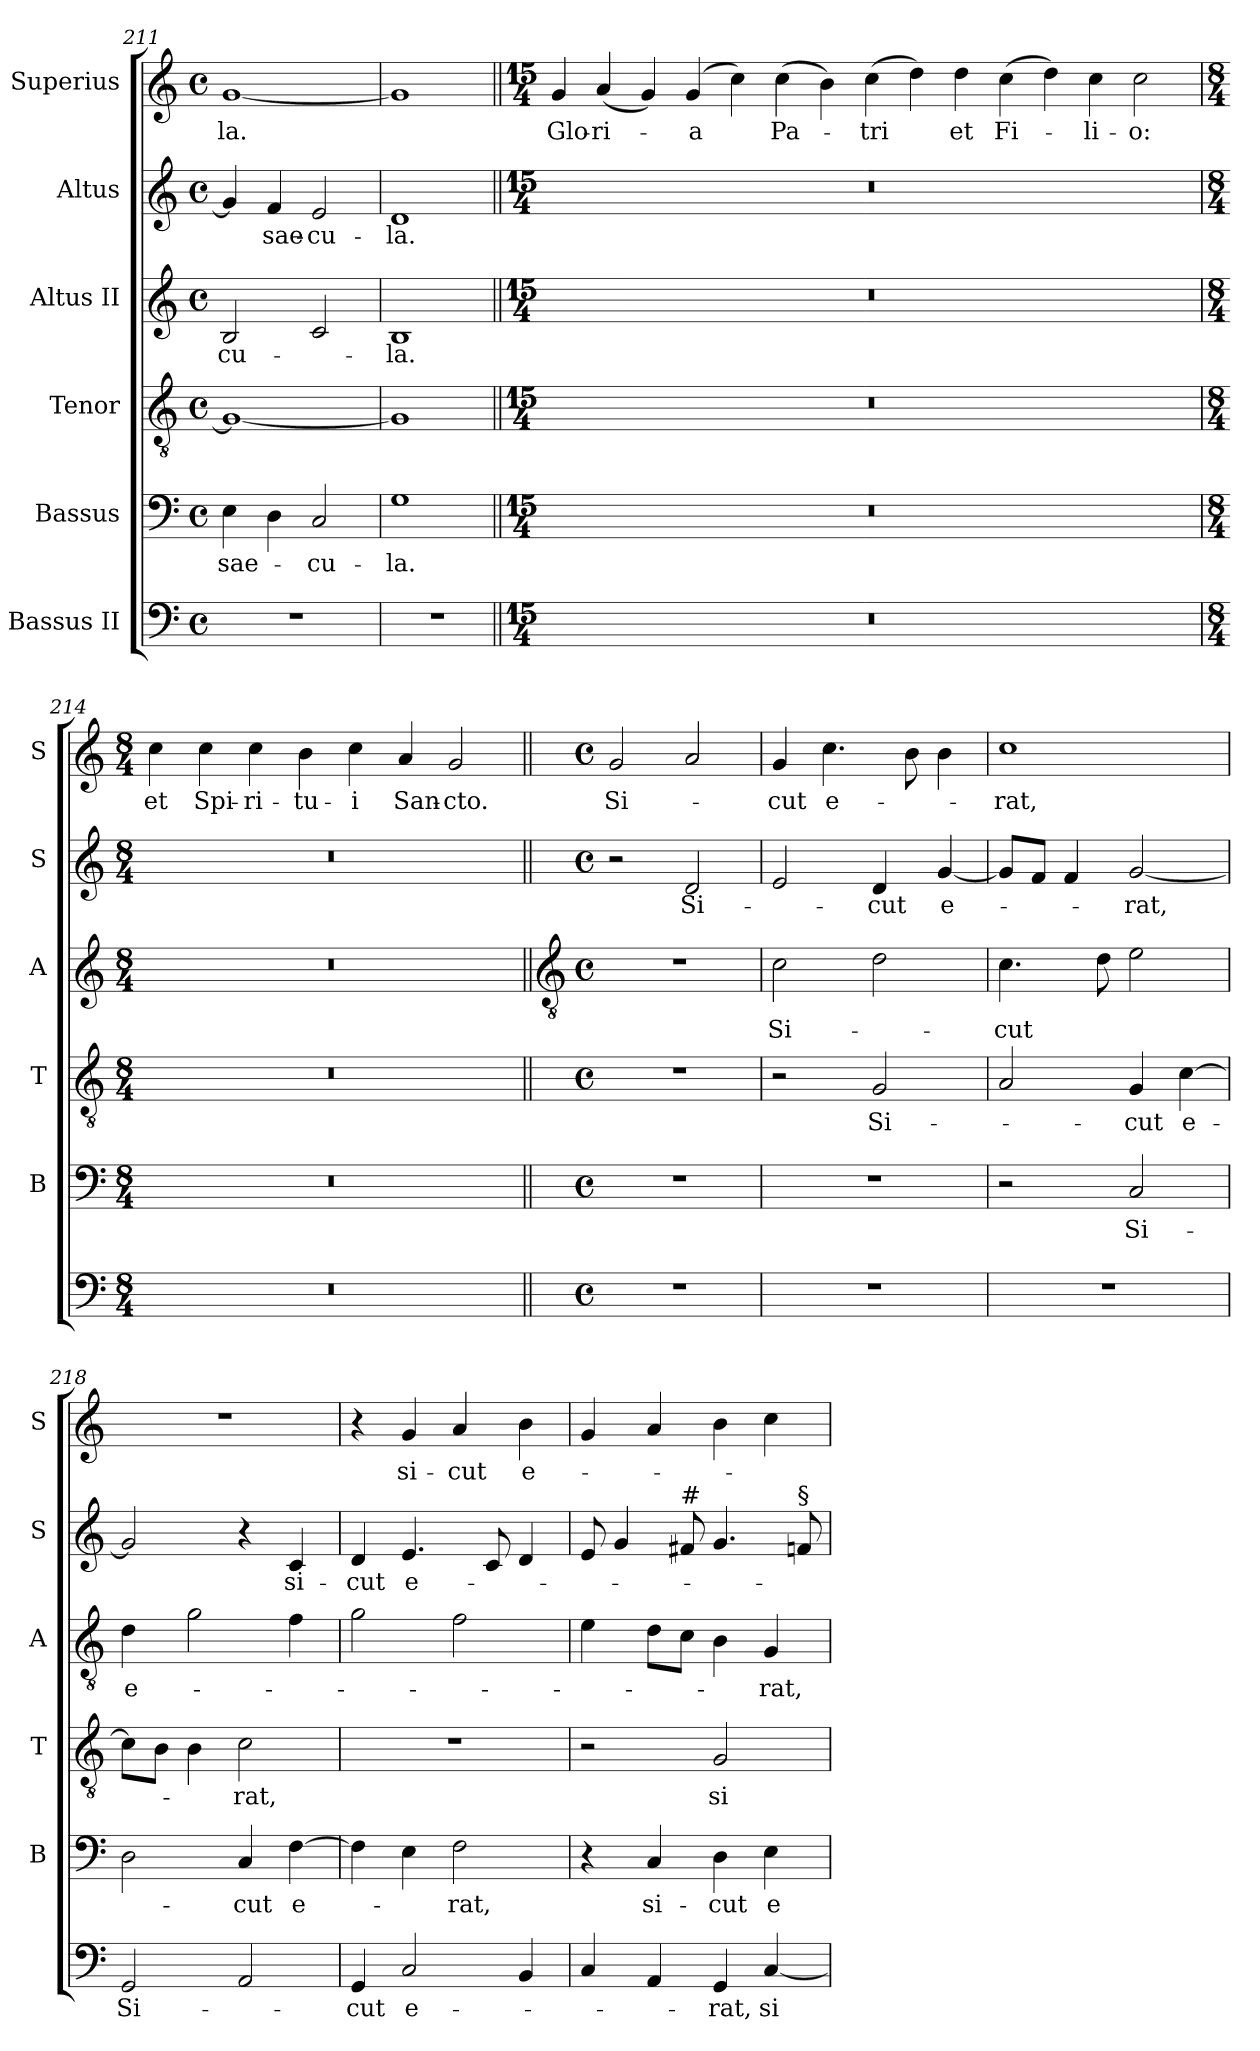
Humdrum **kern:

**kern	**text	**kern	**text	**kern	**text	**kern	**text	**kern	**text	**kern	**text
*part6	*part6	*part5	*part5	*part4	*part4	*part3	*part3	*part2	*part2	*part1	*part1
*staff6	*staff6	*staff5	*staff5	*staff4	*staff4	*staff3	*staff3	*staff2	*staff2	*staff1	*staff1
*I"Bassus II	*	*I"Bassus	*	*I"Tenor	*	*I"Altus II	*	*I"Altus	*	*I"Superius	*
*	*	*I'B	*	*I'T	*	*I'A	*	*I'S	*	*I'S	*
*clefF4	*	*clefF4	*	*clefGv2	*	*clefG2	*	*clefG2	*	*clefG2	*
*	*	*	*	*ITrd7c12	*	*	*	*	*	*	*
*k[]	*	*k[]	*	*k[]	*	*k[]	*	*k[]	*	*k[]	*
*C:	*	*C:	*	*C:	*	*C:	*	*C:	*	*C:	*
*M4/4	*	*M4/4	*	*M4/4	*	*M4/4	*	*M4/4	*	*M4/4	*
*met(c)	*	*met(c)	*	*met(c)	*	*met(c)	*	*met(c)	*	*met(c)	*
=211	=211	=211	=211	=211	=211	=211	=211	=211	=211	=211	=211
!	!	!	!LO:LY:b	!	!	!	!LO:LY:b	!	!	!	!LO:LY:b
1r	.	4E\	sae-	1GG_	.	2B/	-cu-	4g/]	.	[<1g	-la.
!	!	!	!	!	!	!	!	!	!LO:LY:b	!	!
.	.	4D\	.	.	.	.	.	4f/	sae-	.	.
!	!	!	!LO:LY:b	!	!	!	!	!	!LO:LY:b	!	!
.	.	2C/	-cu-	.	.	2c/	.	2e/	-cu-	.	.
=212	=212	=212	=212	=212	=212	=212	=212	=212	=212	=212	=212
!	!	!	!LO:LY:b	!	!	!	!LO:LY:b	!	!LO:LY:b	!	!
1r	.	1G	-la.	1GG]	.	1B	-la.	1d	-la.	1g]	.
!!LO:PB:g=z
=213||	=213||	=213||	=213||	=213||	=213||	=213||	=213||	=213||	=213||	=213||	=213||
*M15/4	*	*M15/4	*	*M15/4	*	*M15/4	*	*M15/4	*	*M15/4	*
!LO:N:vis=1	!	!LO:N:vis=1	!	!LO:N:vis=1	!	!LO:N:vis=1	!	!LO:N:vis=1	!	!	!LO:LY:b
4%15r	.	4%15r	.	4%15r	.	4%15r	.	4%15r	.	4g/	Glo-
!	!	!	!	!	!	!	!	!	!	!	!LO:LY:b
.	.	.	.	.	.	.	.	.	.	(4a/	-ri-
.	.	.	.	.	.	.	.	.	.	4g/)	.
!	!	!	!	!	!	!	!	!	!	!	!LO:LY:b
.	.	.	.	.	.	.	.	.	.	(4g/	-a
.	.	.	.	.	.	.	.	.	.	4cc\)	.
!	!	!	!	!	!	!	!	!	!	!	!LO:LY:b
.	.	.	.	.	.	.	.	.	.	(>4cc\	Pa-
.	.	.	.	.	.	.	.	.	.	4b\)	.
!	!	!	!	!	!	!	!	!	!	!	!LO:LY:b
.	.	.	.	.	.	.	.	.	.	(>4cc\	-tri
.	.	.	.	.	.	.	.	.	.	4dd\)	.
!	!	!	!	!	!	!	!	!	!	!	!LO:LY:b
.	.	.	.	.	.	.	.	.	.	4dd\	et
!	!	!	!	!	!	!	!	!	!	!	!LO:LY:b
.	.	.	.	.	.	.	.	.	.	(>4cc\	Fi-
.	.	.	.	.	.	.	.	.	.	4dd\)	.
!	!	!	!	!	!	!	!	!	!	!	!LO:LY:b
.	.	.	.	.	.	.	.	.	.	4cc\	-li-
!	!	!	!	!	!	!	!	!	!	!	!LO:LY:b
.	.	.	.	.	.	.	.	.	.	2cc\	-o:
=214	=214	=214	=214	=214	=214	=214	=214	=214	=214	=214	=214
*M8/4	*	*M8/4	*	*M8/4	*	*M8/4	*	*M8/4	*	*M8/4	*
!LO:N:vis=1	!	!LO:N:vis=1	!	!LO:N:vis=1	!	!LO:N:vis=1	!	!LO:N:vis=1	!	!	!LO:LY:b
0r	.	0r	.	0r	.	0r	.	0r	.	4cc\	et
!	!	!	!	!	!	!	!	!	!	!	!LO:LY:b
.	.	.	.	.	.	.	.	.	.	4cc\	Spi-
!	!	!	!	!	!	!	!	!	!	!	!LO:LY:b
.	.	.	.	.	.	.	.	.	.	4cc\	-ri-
!	!	!	!	!	!	!	!	!	!	!	!LO:LY:b
.	.	.	.	.	.	.	.	.	.	4b\	-tu-
!	!	!	!	!	!	!	!	!	!	!	!LO:LY:b
.	.	.	.	.	.	.	.	.	.	4cc\	-i
!	!	!	!	!	!	!	!	!	!	!	!LO:LY:b
.	.	.	.	.	.	.	.	.	.	4a/	San-
!	!	!	!	!	!	!	!	!	!	!	!LO:LY:b
.	.	.	.	.	.	.	.	.	.	2g/	-cto.
!!LO:LB:g=z
=215||	=215||	=215||	=215||	=215||	=215||	=215||	=215||	=215||	=215||	=215||	=215||
*	*	*	*	*	*	*clefGv2	*	*	*	*	*
*M4/4	*	*M4/4	*	*M4/4	*	*M4/4	*	*M4/4	*	*M4/4	*
*met(c)	*	*met(c)	*	*met(c)	*	*met(c)	*	*met(c)	*	*met(c)	*
!	!	!	!	!	!	!	!	!	!	!	!LO:LY:b
1r	.	1r	.	1r	.	1r	.	2r	.	2g/	Si-
!	!	!	!	!	!	!	!	!	!LO:LY:b	!	!
.	.	.	.	.	.	.	.	2d/	Si-	2a/	.
=216	=216	=216	=216	=216	=216	=216	=216	=216	=216	=216	=216
!	!	!	!	!	!	!	!LO:LY:b	!	!	!	!LO:LY:b
1r	.	1r	.	2r	.	2c\	Si-	2e/	.	4g/	-cut
!	!	!	!	!	!	!	!	!	!	!	!LO:LY:b
.	.	.	.	.	.	.	.	.	.	4.cc\	e-
!	!	!	!	!	!LO:LY:b	!	!	!	!LO:LY:b	!	!
.	.	.	.	2GG/	Si-	2d\	.	4d/	-cut	.	.
.	.	.	.	.	.	.	.	.	.	8b\	.
!	!	!	!	!	!	!	!	!	!LO:LY:b	!	!
.	.	.	.	.	.	.	.	[<4g/	e-	4b\	.
=217	=217	=217	=217	=217	=217	=217	=217	=217	=217	=217	=217
!	!	!	!	!	!	!	!LO:LY:b	!	!	!	!LO:LY:b
1r	.	2r	.	2AA/	.	4.c\	-cut	8g/L]	.	1cc	-rat,
.	.	.	.	.	.	.	.	8f/J	.	.	.
.	.	.	.	.	.	.	.	4f/	.	.	.
.	.	.	.	.	.	8d\	.	.	.	.	.
!	!	!	!LO:LY:b	!	!LO:LY:b	!	!	!	!LO:LY:b	!	!
.	.	2C/	Si-	4GG/	-cut	2e\	.	[<2g/	-rat,	.	.
!	!	!	!	!	!LO:LY:b	!	!	!	!	!	!
.	.	.	.	[>4C\	e-	.	.	.	.	.	.
=218	=218	=218	=218	=218	=218	=218	=218	=218	=218	=218	=218
!	!LO:LY:b	!	!	!	!	!	!LO:LY:b	!	!	!	!
2GG/	Si-	2D\	.	8C\L]	.	4d\	e-	2g/]	.	1r	.
.	.	.	.	8BB\J	.	.	.	.	.	.	.
.	.	.	.	4BB\	.	2g\	.	.	.	.	.
!	!	!	!LO:LY:b	!	!LO:LY:b	!	!	!	!	!	!
2AA/	.	4C/	-cut	2C\	-rat,	.	.	4r	.	.	.
!	!	!	!LO:LY:b	!	!	!	!	!	!LO:LY:b	!	!
.	.	[>4F\	e-	.	.	4f\	.	4c/	si-	.	.
=219	=219	=219	=219	=219	=219	=219	=219	=219	=219	=219	=219
!	!LO:LY:b	!	!	!	!	!	!	!	!LO:LY:b	!	!
4GG/	-cut	4F\]	.	1r	.	2g\	.	4d/	-cut	4r	.
!	!LO:LY:b	!	!	!	!	!	!	!	!LO:LY:b	!	!LO:LY:b
2C/	e-	4E\	.	.	.	.	.	4.e/	e-	4g/	si-
!	!	!	!LO:LY:b	!	!	!	!	!	!	!	!LO:LY:b
.	.	2F\	-rat,	.	.	2f\	.	.	.	4a/	-cut
.	.	.	.	.	.	.	.	8c/	.	.	.
!	!	!	!	!	!	!	!	!	!	!	!LO:LY:b
4BB/	.	.	.	.	.	.	.	4d/	.	4b\	e-
!!LO:LB:g=z
=220	=220	=220	=220	=220	=220	=220	=220	=220	=220	=220	=220
4C/	.	4r	.	2r	.	4e\	.	8e/	.	4g/	.
.	.	.	.	.	.	.	.	4g/	.	.	.
!	!	!	!LO:LY:b	!	!	!	!	!	!	!	!
4AA/	.	4C/	si-	.	.	8d\L	.	.	.	4a/	.
!	!	!	!	!	!	!	!	!LO:TX:a:t=#	!	!	!
.	.	.	.	.	.	8c\J	.	8f#/	.	.	.
!	!LO:LY:b	!	!LO:LY:b	!	!LO:LY:b	!	!	!	!	!	!
4GG/	-rat,	4D\	-cut	2GG/	si-	4B\	.	4.g/	.	4b\	.
!	!LO:LY:b	!	!LO:LY:b	!	!	!	!LO:LY:b	!	!	!	!
[<4C/	si-	4E\	e-	.	.	4G/	-rat,	.	.	4cc\	.
!	!	!	!	!	!	!	!	!LO:TX:a:t=§	!	!	!
.	.	.	.	.	.	.	.	8f/	.	.	.
=	=	=	=	=	=	=	=	=	=	=	=
*-	*-	*-	*-	*-	*-	*-	*-	*-	*-	*-	*-
